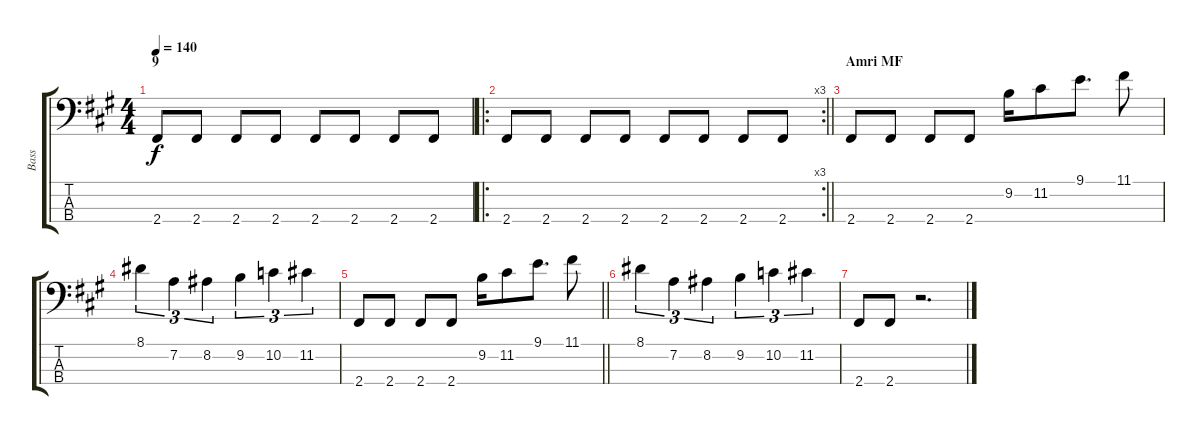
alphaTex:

\track ("Bass" "Bass") {instrument electricbassfinger}
\staff {score tabs}
\tuning (G2 D2 A1 E1) {hide}
\ts (4 4)
\section ("" "9")
\tempo 140
\clef f4
\ks a
2.4.8{dy f} 2.4.8 2.4.8 2.4.8 2.4.8 2.4.8 2.4.8 2.4.8 |
\ro
\rc 3
\barLineRight lightlight
2.4.8 2.4.8 2.4.8 2.4.8 2.4.8 2.4.8 2.4.8 2.4.8 |
\section ("" "Amri MF")
2.4.8 2.4.8 2.4.8 2.4.8 9.2.16 11.2.8 9.1.8{d} 11.1.8 |
8.1.4{tu (3 2)} 7.2.4{tu (3 2)} 8.2.4{tu (3 2)} 9.2.4{tu (3 2)} 10.2.4{tu (3 2)} 11.2.4{tu (3 2)} |
\barLineRight lightlight
2.4.8 2.4.8 2.4.8 2.4.8 9.2.16 11.2.8 9.1.8{d} 11.1.8 |
\section ("" "")
8.1.4{tu (3 2)} 7.2.4{tu (3 2)} 8.2.4{tu (3 2)} 9.2.4{tu (3 2)} 10.2.4{tu (3 2)} 11.2.4{tu (3 2)} |
2.4.8 2.4.8 r.2{d}
